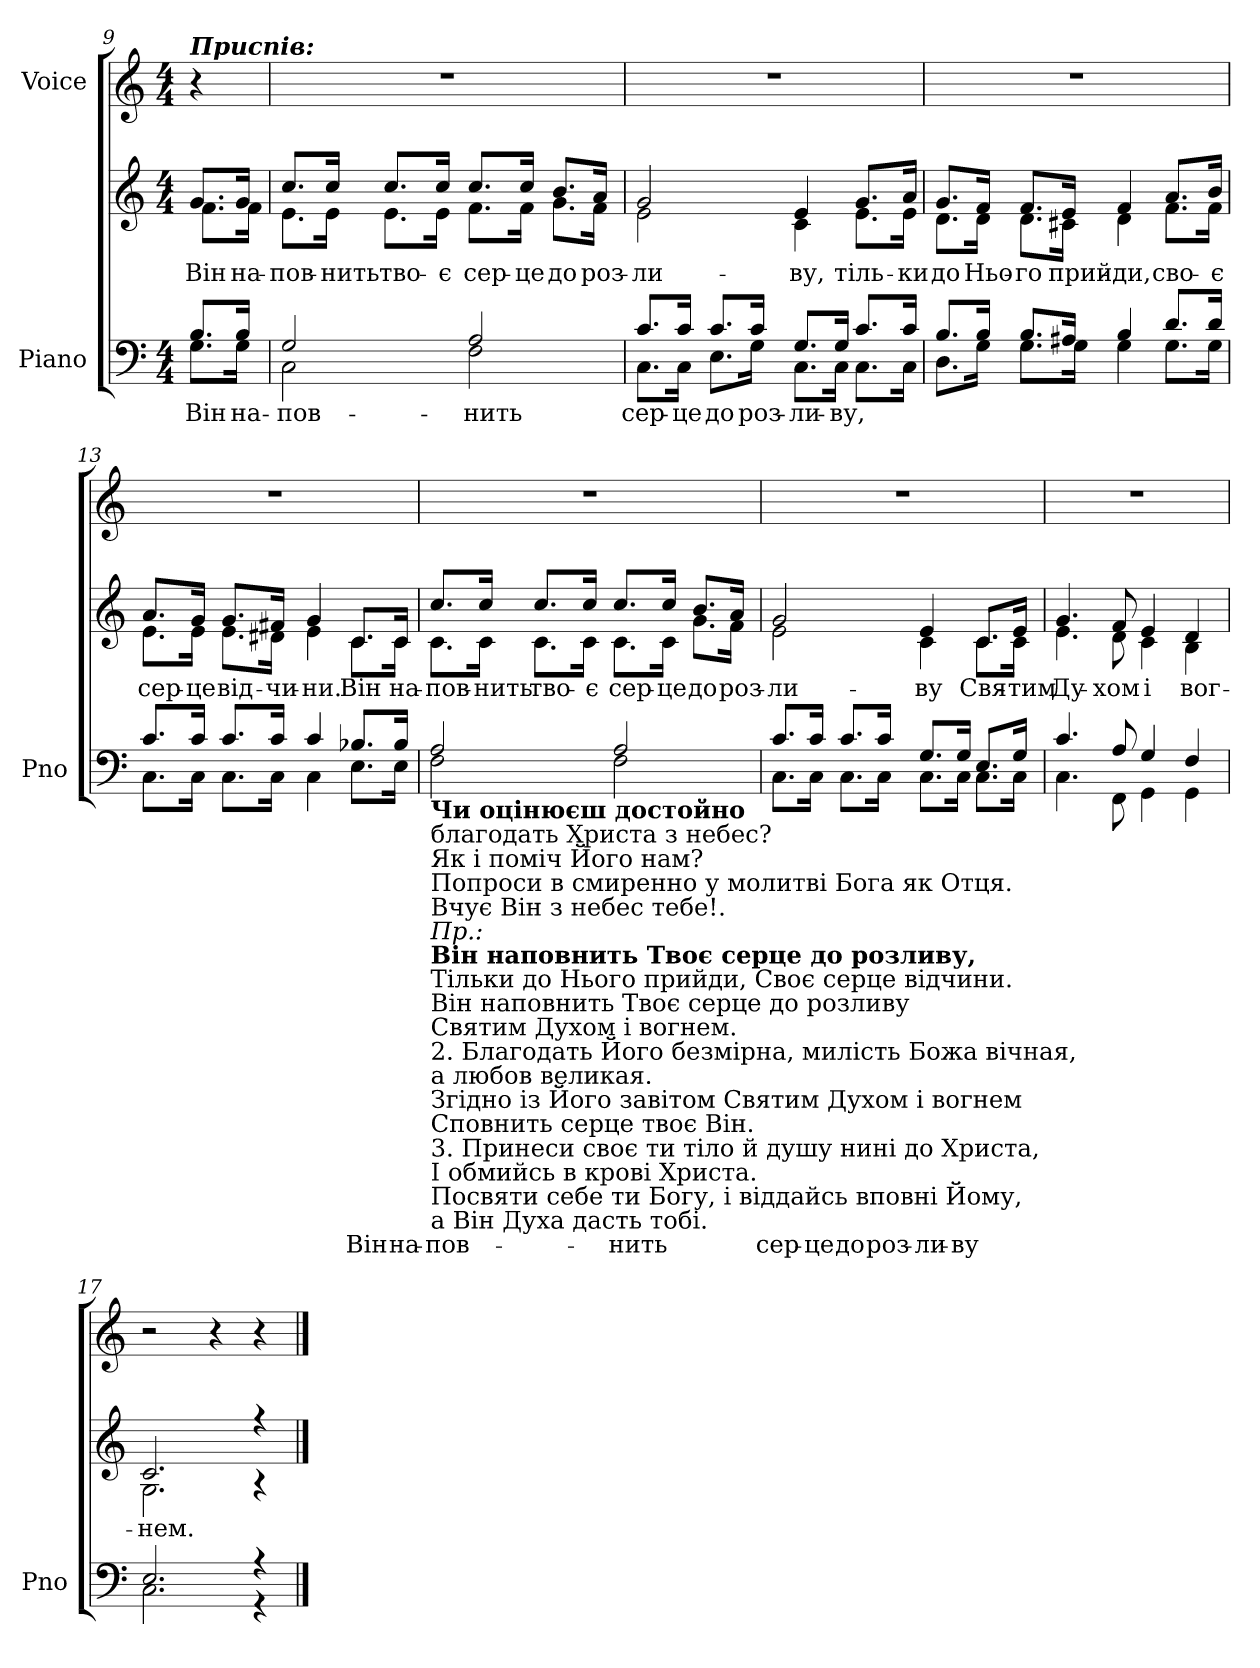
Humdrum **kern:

**kern	**text	**kern	**text	**kern
*part2	*part2	*part2	*part2	*part1
*staff3	*staff3	*staff2	*staff2	*staff1
*I"Piano	*	*	*	*I"Voice
*I'Pno	*	*	*	*
*clefF4	*	*clefG2	*	*clefG2
*k[]	*	*k[]	*	*k[]
*M4/4	*	*M4/4	*	*M4/4
=9	=9	=9	=9	=9
!	!	!	!	!LO:TX:Bi:t=Приспів&colon;
!	!LO:LY:a	!	!LO:LY:b	!
*^	*	*^	*	*
8.B/L	8.G\L	Він	8.g/L	8.f\L	Він	4r
!	!	!LO:LY:a	!	!	!LO:LY:b	!
16B/Jk	16G\Jk	на-	16g/Jk	16f\Jk	на-	.
=10	=10	=10	=10	=10	=10	=10
!	!	!LO:LY:a	!	!	!LO:LY:b	!
2G/	2C\	-пов-	8.cc/L	8.e\L	-пов-	1r
!	!	!	!	!	!LO:LY:b	!
.	.	.	16cc/Jk	16e\Jk	-нить	.
!	!	!	!	!	!LO:LY:b	!
.	.	.	8.cc/L	8.e\L	тво-	.
!	!	!	!	!	!LO:LY:b	!
.	.	.	16cc/Jk	16e\Jk	-є	.
!	!	!LO:LY:a	!	!	!LO:LY:b	!
2A/	2F\	-нить	8.cc/L	8.f\L	сер-	.
!	!	!	!	!	!LO:LY:b	!
.	.	.	16cc/Jk	16f\Jk	-це	.
!	!	!	!	!	!LO:LY:b	!
.	.	.	8.b/L	8.g\L	до	.
!	!	!	!	!	!LO:LY:b	!
.	.	.	16a/Jk	16f\Jk	роз-	.
!!LO:PB:g=z
=11	=11	=11	=11	=11	=11	=11
!	!	!LO:LY:a	!	!	!LO:LY:b	!
8.c/L	8.C\L	сер-	2g/	2e\	-ли-	1r
!	!	!LO:LY:a	!	!	!	!
16c/Jk	16C\Jk	-це	.	.	.	.
!	!	!LO:LY:a	!	!	!	!
8.c/L	8.E\L	до	.	.	.	.
!	!	!LO:LY:a	!	!	!	!
16c/Jk	16G\Jk	роз-	.	.	.	.
!	!	!LO:LY:a	!	!	!LO:LY:b	!
8.G/L	8.C\L	-ли-	4e/	4c\	-ву,	.
!	!	!LO:LY:a	!	!	!	!
16G/Jk	16C\Jk	-ву,	.	.	.	.
!	!	!	!	!	!LO:LY:b	!
8.c/L	8.C\L	.	8.g/L	8.e\L	тіль-	.
!	!	!	!	!	!LO:LY:b	!
16c/Jk	16C\Jk	.	16a/Jk	16e\Jk	-ки	.
=12	=12	=12	=12	=12	=12	=12
!	!	!	!	!	!LO:LY:b	!
8.B/L	8.D\L	.	8.g/L	8.d\L	до	1r
!	!	!	!	!	!LO:LY:b	!
16B/Jk	16G\Jk	.	16f/Jk	16d\Jk	Ньо-	.
!	!	!	!	!	!LO:LY:b	!
8.B/L	8.G\L	.	8.f/L	8.d\L	-го	.
!	!	!	!	!	!LO:LY:b	!
16A#X/Jk	16G\Jk	.	16e/Jk	16c#X\Jk	прий-	.
!	!	!	!	!	!LO:LY:b	!
4B/	4G\	.	4f/	4d\	-ди,	.
!	!	!	!	!	!LO:LY:b	!
8.d/L	8.G\L	.	8.a/L	8.f\L	сво-	.
!	!	!	!	!	!LO:LY:b	!
16d/Jk	16G\Jk	.	16b/Jk	16f\Jk	-є	.
=13	=13	=13	=13	=13	=13	=13
!	!	!	!	!	!LO:LY:b	!
8.c/L	8.C\L	.	8.a/L	8.e\L	сер-	1r
!	!	!	!	!	!LO:LY:b	!
16c/Jk	16C\Jk	.	16g/Jk	16e\Jk	-це	.
!	!	!	!	!	!LO:LY:b	!
8.c/L	8.C\L	.	8.g/L	8.e\L	від-	.
!	!	!	!	!	!LO:LY:b	!
16c/Jk	16C\Jk	.	16f#X/Jk	16d#X\Jk	-чи-	.
!	!	!	!	!	!LO:LY:b	!
4c/	4C\	.	4g/	4e\	-ни.	.
!	!	!LO:LY:a	!	!	!LO:LY:b	!
8.B-X/L	8.E\L	Він	8.c/L	8.c\L	Він	.
!	!	!LO:LY:a	!	!	!LO:LY:b	!
16B-/Jk	16E\Jk	на-	16c/Jk	16c\Jk	на-	.
!!LO:LB:g=z
=14	=14	=14	=14	=14	=14	=14
!LO:TX:b:B:t=Чи оцінюєш достойно	!	!	!	!	!	!
!LO:TX:b:t=благодать Христа з небес?	!	!	!	!	!	!
!LO:TX:b:t=Як і поміч Його нам?	!	!	!	!	!	!
!LO:TX:b:t=Попроси в смиренно у молитві Бога як Отця.	!	!	!	!	!	!
!LO:TX:b:t=Вчує Він з небес тебе!.	!	!	!	!	!	!
!LO:TX:b:i:t=Пр.&colon;	!	!	!	!	!	!
!LO:TX:b:B:t=Він наповнить Твоє серце до розливу,	!	!	!	!	!	!
!LO:TX:b:t=Тільки до Нього прийди, Своє серце відчини.	!	!	!	!	!	!
!LO:TX:b:t=Він наповнить Твоє серце до розливу	!	!	!	!	!	!
!LO:TX:b:t=Святим Духом і вогнем.	!	!	!	!	!	!
!LO:TX:b:t=2. Благодать Його безмірна, милість Божа вічная,	!	!	!	!	!	!
!LO:TX:b:t=а любов великая.	!	!	!	!	!	!
!LO:TX:b:t=Згідно із Його завітом Святим Духом і вогнем	!	!	!	!	!	!
!LO:TX:b:t=Сповнить серце твоє Він.	!	!	!	!	!	!
!LO:TX:b:t=3. Принеси своє ти тіло й душу нині до Христа,	!	!	!	!	!	!
!LO:TX:b:t=І обмийсь в крові Христа.	!	!	!	!	!	!
!LO:TX:b:t=Посвяти себе ти Богу, і віддайсь вповні Йому,	!	!	!	!	!	!
!LO:TX:b:t=а Він Духа дасть тобі.	!	!	!	!	!	!
!	!	!LO:LY:a	!	!	!LO:LY:b	!
2A/	2F\	-пов-	8.cc/L	8.c\L	-пов-	1r
!	!	!	!	!	!LO:LY:b	!
.	.	.	16cc/Jk	16c\Jk	-нить	.
!	!	!	!	!	!LO:LY:b	!
.	.	.	8.cc/L	8.c\L	тво-	.
!	!	!	!	!	!LO:LY:b	!
.	.	.	16cc/Jk	16c\Jk	-є	.
!	!	!LO:LY:a	!	!	!LO:LY:b	!
2A/	2F\	-нить	8.cc/L	8.c\L	сер-	.
!	!	!	!	!	!LO:LY:b	!
.	.	.	16cc/Jk	16c\Jk	-це	.
!	!	!	!	!	!LO:LY:b	!
.	.	.	8.b/L	8.g\L	до	.
!	!	!	!	!	!LO:LY:b	!
.	.	.	16a/Jk	16f\Jk	роз-	.
=15	=15	=15	=15	=15	=15	=15
!	!	!LO:LY:a	!	!	!LO:LY:b	!
8.c/L	8.C\L	сер-	2g/	2e\	-ли-	1r
!	!	!LO:LY:a	!	!	!	!
16c/Jk	16C\Jk	-це	.	.	.	.
!	!	!LO:LY:a	!	!	!	!
8.c/L	8.C\L	до	.	.	.	.
!	!	!LO:LY:a	!	!	!	!
16c/Jk	16C\Jk	роз-	.	.	.	.
!	!	!LO:LY:a	!	!	!LO:LY:b	!
8.G/L	8.C\L	-ли-	4e/	4c\	-ву	.
!	!	!LO:LY:a	!	!	!	!
16G/Jk	16C\Jk	-ву	.	.	.	.
!	!	!	!	!	!LO:LY:b	!
8.E/L	8.C\L	.	8.c/L	8.c\L	Свя-	.
!	!	!	!	!	!LO:LY:b	!
16G/Jk	16C\Jk	.	16e/Jk	16c\Jk	-тим	.
=16	=16	=16	=16	=16	=16	=16
!	!	!	!	!	!LO:LY:b	!
4.c/	4.C\	.	4.g/	4.e\	Ду-	1r
!	!	!	!	!	!LO:LY:b	!
8A/	8FF\	.	8f/	8d\	-хом	.
!	!	!	!	!	!LO:LY:b	!
4G/	4GG\	.	4e/	4c\	і	.
!	!	!	!	!	!LO:LY:b	!
4F/	4GG\	.	4d/	4B\	вог-	.
=17	=17	=17	=17	=17	=17	=17
!	!	!	!	!	!LO:LY:b	!
2.E/	2.C\	.	2.c/	2.G\	-нем.	2r
.	.	.	.	.	.	4r
4r	4r	.	4r	4r	.	4r
*v	*v	*	*	*	*	*
*	*	*v	*v	*	*
==	==	==	==	==
*-	*-	*-	*-	*-
